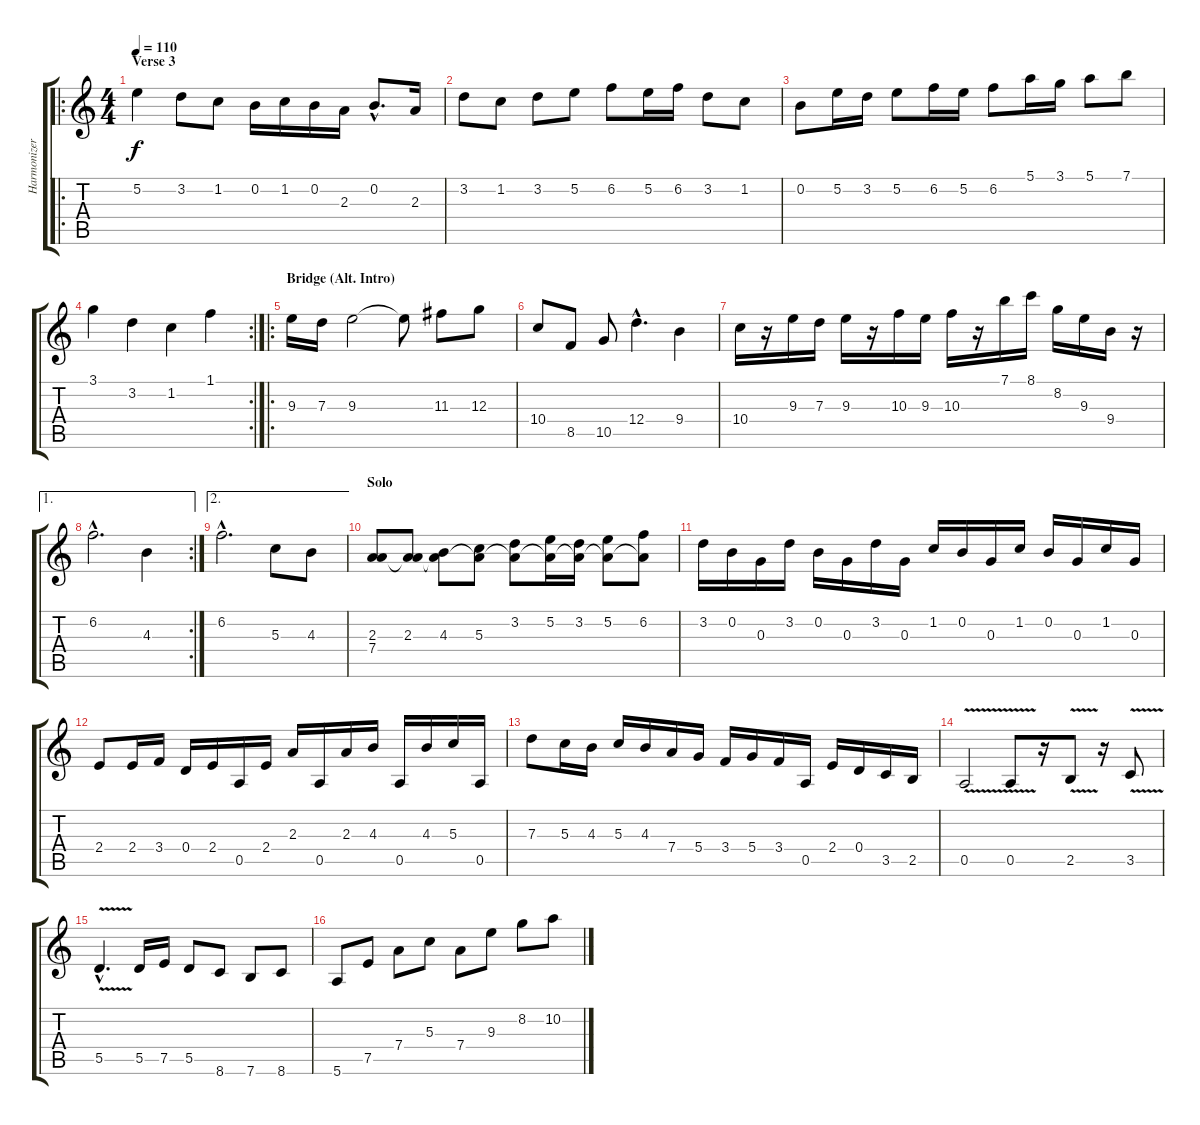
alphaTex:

\track ("Harmonizer" "Harmonizer") {instrument overdrivenguitar}
\staff {score tabs}
\tuning (E4 B3 G3 D3 A2 E2) {hide}
\ro
\ts (4 4)
\section ("" "Verse 3")
\tempo 110
\clef g2
\ks c
5.2.4{dy f} 3.2.8 1.2.8 0.2.16 1.2.16 0.2.16 2.3.16 0.2{hac}.8{d} 2.3.16 |
3.2.8 1.2.8 3.2.8 5.2.8 6.2.8 5.2.16 6.2.16 3.2.8 1.2.8 |
0.2.8 5.2.16 3.2.16 5.2.8 6.2.16 5.2.16 6.2.8 5.1.16 3.1.16 5.1.8 7.1.8 |
\rc 2
3.1.4 3.2.4 1.2.4 1.1.4 |
\ro
\section ("" "Bridge (Alt. Intro)")
9.3.16 7.3.16 9.3.2 9.3{t}.8 11.3.8 12.3.8 |
10.4.8 8.5.8 10.5.8 12.4{hac}.4{d} 9.4.4 |
10.4.16 r.16 9.3.16 7.3.16 9.3.16 r.16 10.3.16 9.3.16 10.3.16 r.16 7.1.16 8.1.16 8.2.16 9.3.16 9.4.16 r.16 |
\ae 1
\rc 2
6.2{hac}.2{d} 4.3.4 |
\ae 2
6.2{hac}.2{d} 5.3.8 4.3.8 |
\section ("" "Solo")
(2.3 7.4).8 (2.3 7.4{t}).8 (4.3 7.4{t}).8 (5.3 7.4{t}).8 (3.2 7.4{t}).8 (5.2 7.4{t}).16 (3.2 7.4{t}).16 (5.2 7.4{t}).8 (6.2 7.4{t}).8 |
3.2.16 0.2.16 0.3.16 3.2.16 0.2.16 0.3.16 3.2.16 0.3.16 1.2.16 0.2.16 0.3.16 1.2.16 0.2.16 0.3.16 1.2.16 0.3.16 |
2.4.8 2.4.16 3.4.16 0.4.16 2.4.16 0.5.16 2.4.16 2.3.16 0.5.16 2.3.16 4.3.16 0.5.16 4.3.16 5.3.16 0.5.16 |
7.3.8 5.3.16 4.3.16 5.3.16 4.3.16 7.4.16 5.4.16 3.4.16 5.4.16 3.4.16 0.5.16 2.4.16 0.4.16 3.5.16 2.5.16 |
0.5{v}.2 0.5{v}.8 r.16 2.5{v}.8 r.16 3.5{v}.8 |
5.5{v hac}.4{d} 5.5.16 7.5.16 5.5.8 8.6.8 7.6.8 8.6.8 |
5.6.8 7.5.8 7.4.8 5.3.8 7.4.8 9.3.8 8.2.8 10.2.8
